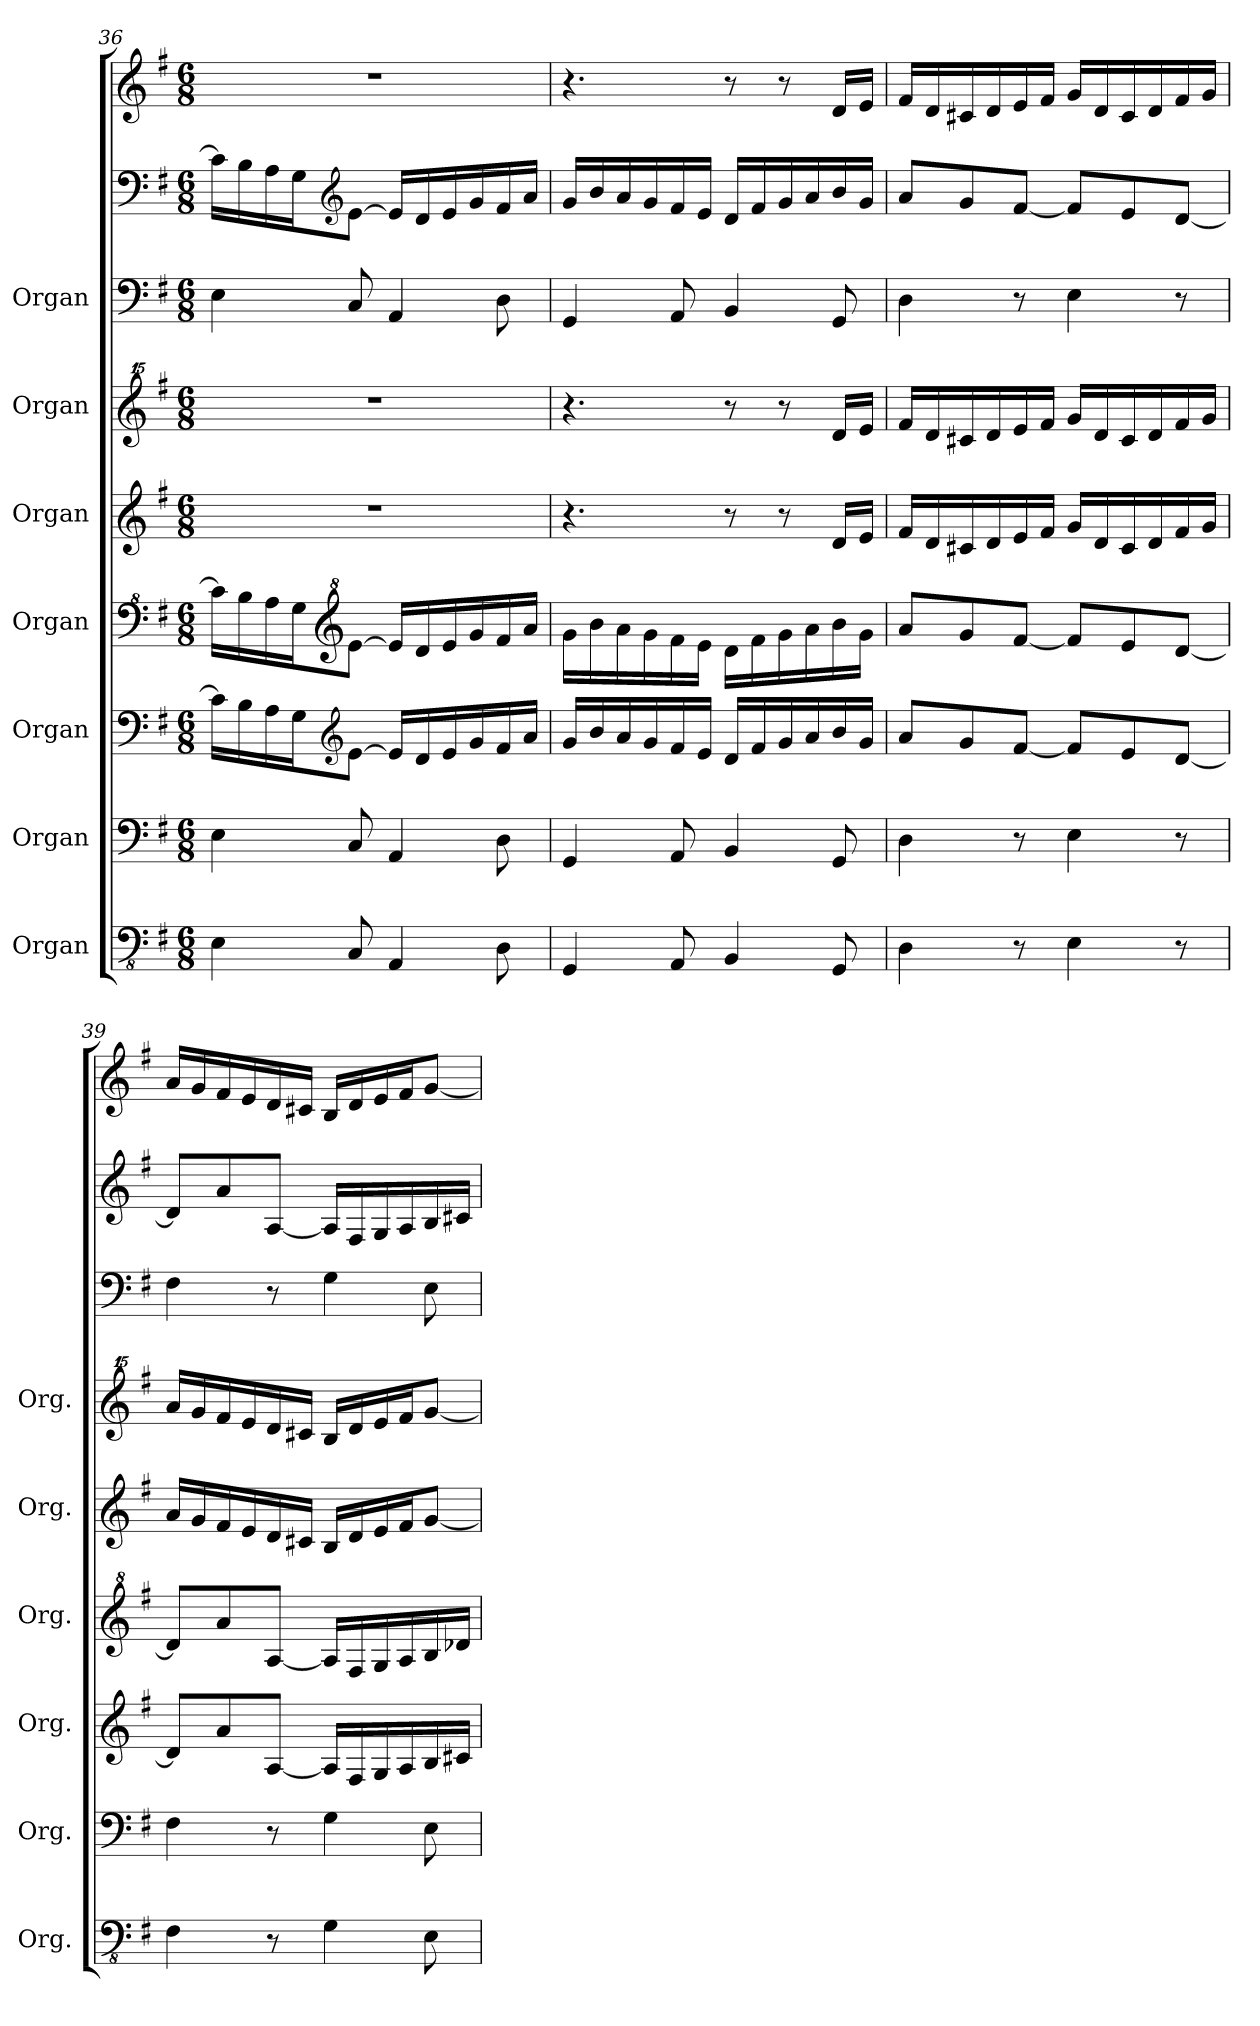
**kern	**kern	**kern	**kern	**kern	**kern	**kern	**kern	**kern
*part7	*part6	*part5	*part4	*part3	*part2	*part1	*part1	*part1
*staff9	*staff8	*staff7	*staff6	*staff5	*staff4	*staff3	*staff2	*staff1
*I"Organ	*I"Organ	*I"Organ	*I"Organ	*I"Organ	*I"Organ	*I"Organ	*	*
*I'Org.	*I'Org.	*I'Org.	*I'Org.	*I'Org.	*I'Org.	*	*	*
!!LO:LB:g=z
*clefFv4	*clefF4	*clefF4	*clefF^4	*clefG2	*clefG^^2	*clefF4	*clefF4	*clefG2
*k[f#]	*k[f#]	*k[f#]	*k[f#]	*k[f#]	*k[f#]	*k[f#]	*k[f#]	*k[f#]
*M6/8	*M6/8	*M6/8	*M6/8	*M6/8	*M6/8	*M6/8	*M6/8	*M6/8
=36	=36	=36	=36	=36	=36	=36	=36	=36
4EE\	4E\	16c\LL]	16cc\LL]	2.r	2.r	4E\	16c\LL]	2.r
.	.	16B\	16b\	.	.	.	16B\	.
.	.	16A\	16a\	.	.	.	16A\	.
.	.	16G\J	16g\J	.	.	.	16G\J	.
*	*	*clefG2	*clefG^2	*	*	*	*clefG2	*
8CC/	8C/	[8e\J	[8ee\J	.	.	8C/	[8e\J	.
4AAA/	4AA/	16e/LL]	16ee/LL]	.	.	4AA/	16e/LL]	.
.	.	16d/	16dd/	.	.	.	16d/	.
.	.	16e/	16ee/	.	.	.	16e/	.
.	.	16g/	16gg/	.	.	.	16g/	.
8DD\	8D\	16f#/	16ff#/	.	.	8D\	16f#/	.
.	.	16a/JJ	16aa/JJ	.	.	.	16a/JJ	.
=37	=37	=37	=37	=37	=37	=37	=37	=37
4GGG/	4GG/	16g/LL	16gg\LL	4.r	4.r	4GG/	16g/LL	4.r
.	.	16b/	16bb\	.	.	.	16b/	.
.	.	16a/	16aa\	.	.	.	16a/	.
.	.	16g/	16gg\	.	.	.	16g/	.
8AAA/	8AA/	16f#/	16ff#\	.	.	8AA/	16f#/	.
.	.	16e/JJ	16ee\JJ	.	.	.	16e/JJ	.
4BBB/	4BB/	16d/LL	16dd\LL	8r	8r	4BB/	16d/LL	8r
.	.	16f#/	16ff#\	.	.	.	16f#/	.
.	.	16g/	16gg\	8r	8r	.	16g/	8r
.	.	16a/	16aa\	.	.	.	16a/	.
8GGG/	8GG/	16b/	16bb\	16d/LL	16ddd/LL	8GG/	16b/	16d/LL
.	.	16g/JJ	16gg\JJ	16e/JJ	16eee/JJ	.	16g/JJ	16e/JJ
=38	=38	=38	=38	=38	=38	=38	=38	=38
4DD\	4D\	8a/L	8aa/L	16f#/LL	16fff#/LL	4D\	8a/L	16f#/LL
.	.	.	.	16d/	16ddd/	.	.	16d/
.	.	8g/	8gg/	16c#X/	16ccc#X/	.	8g/	16c#X/
.	.	.	.	16d/	16ddd/	.	.	16d/
8r	8r	[8f#/J	[8ff#/J	16e/	16eee/	8r	[8f#/J	16e/
.	.	.	.	16f#/JJ	16fff#/JJ	.	.	16f#/JJ
4EE\	4E\	8f#/L]	8ff#/L]	16g/LL	16ggg/LL	4E\	8f#/L]	16g/LL
.	.	.	.	16d/	16ddd/	.	.	16d/
.	.	8e/	8ee/	16c#/	16ccc#/	.	8e/	16c#/
.	.	.	.	16d/	16ddd/	.	.	16d/
8r	8r	[8d/J	[8dd/J	16f#/	16fff#/	8r	[8d/J	16f#/
.	.	.	.	16g/JJ	16ggg/JJ	.	.	16g/JJ
=39	=39	=39	=39	=39	=39	=39	=39	=39
4FF#\	4F#\	8d/L]	8dd/L]	16a/LL	16aaa/LL	4F#\	8d/L]	16a/LL
.	.	.	.	16g/	16ggg/	.	.	16g/
.	.	8a/	8aa/	16f#/	16fff#/	.	8a/	16f#/
.	.	.	.	16e/	16eee/	.	.	16e/
8r	8r	[8A/J	[8a/J	16d/	16ddd/	8r	[8A/J	16d/
.	.	.	.	16c#X/JJ	16ccc#X/JJ	.	.	16c#X/JJ
4GG\	4G\	16A/LL]	16a/LL]	16B/LL	16bb/LL	4G\	16A/LL]	16B/LL
.	.	16F#/	16f#/	16d/	16ddd/	.	16F#/	16d/
.	.	16G/	16g/	16e/	16eee/	.	16G/	16e/
.	.	16A/	16a/	16f#/J	16fff#/J	.	16A/	16f#/J
8EE\	8E\	16B/	16b/	[8g/J	[8ggg/J	8E\	16B/	[8g/J
.	.	16c#X/JJ	16dd-X/JJ	.	.	.	16c#X/JJ	.
=	=	=	=	=	=	=	=	=
*-	*-	*-	*-	*-	*-	*-	*-	*-
